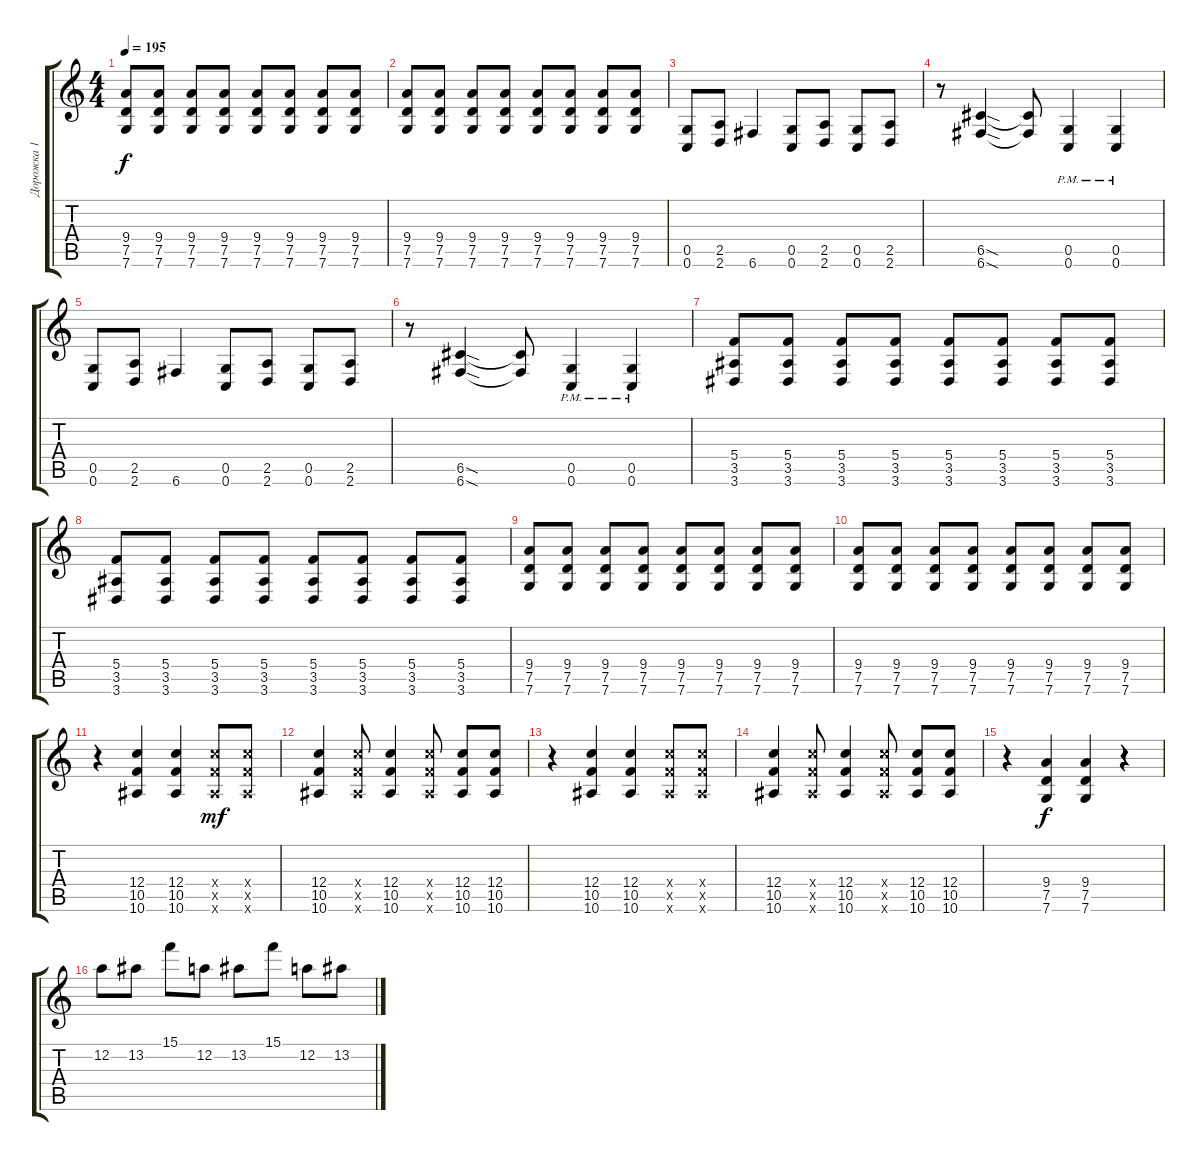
\track ("Дорожка 1" "Дорожка 1") {instrument distortionguitar}
\staff {score tabs}
\tuning (D4 A3 F3 C3 G2 C2) {hide}
\ts (4 4)
\tempo 195
\clef g2
\ks c
(9.4 7.5 7.6).8{dy f} (9.4 7.5 7.6).8 (9.4 7.5 7.6).8 (9.4 7.5 7.6).8 (9.4 7.5 7.6).8 (9.4 7.5 7.6).8 (9.4 7.5 7.6).8 (9.4 7.5 7.6).8 |
(9.4 7.5 7.6).8 (9.4 7.5 7.6).8 (9.4 7.5 7.6).8 (9.4 7.5 7.6).8 (9.4 7.5 7.6).8 (9.4 7.5 7.6).8 (9.4 7.5 7.6).8 (9.4 7.5 7.6).8 |
(0.5 0.6).8 (2.5 2.6).8 6.6.4 (0.5 0.6).8 (2.5 2.6).8 (0.5 0.6).8 (2.5 2.6).8 |
r.8 (6.5{sod} 6.6{sod}).4 (6.5{t} 6.6{t}).8 (0.5{pm} 0.6{pm}).4 (0.5{pm} 0.6{pm}).4 |
(0.5 0.6).8 (2.5 2.6).8 6.6.4 (0.5 0.6).8 (2.5 2.6).8 (0.5 0.6).8 (2.5 2.6).8 |
r.8 (6.5{sod} 6.6{sod}).4 (6.5{t} 6.6{t}).8 (0.5{pm} 0.6{pm}).4 (0.5{pm} 0.6{pm}).4 |
(5.4 3.5 3.6).8 (5.4 3.5 3.6).8 (5.4 3.5 3.6).8 (5.4 3.5 3.6).8 (5.4 3.5 3.6).8 (5.4 3.5 3.6).8 (5.4 3.5 3.6).8 (5.4 3.5 3.6).8 |
(5.4 3.5 3.6).8 (5.4 3.5 3.6).8 (5.4 3.5 3.6).8 (5.4 3.5 3.6).8 (5.4 3.5 3.6).8 (5.4 3.5 3.6).8 (5.4 3.5 3.6).8 (5.4 3.5 3.6).8 |
(9.4 7.5 7.6).8 (9.4 7.5 7.6).8 (9.4 7.5 7.6).8 (9.4 7.5 7.6).8 (9.4 7.5 7.6).8 (9.4 7.5 7.6).8 (9.4 7.5 7.6).8 (9.4 7.5 7.6).8 |
(9.4 7.5 7.6).8 (9.4 7.5 7.6).8 (9.4 7.5 7.6).8 (9.4 7.5 7.6).8 (9.4 7.5 7.6).8 (9.4 7.5 7.6).8 (9.4 7.5 7.6).8 (9.4 7.5 7.6).8 |
r.4 (12.4 10.5 10.6).4 (12.4 10.5 10.6).4 (12.4{x} 10.5{x} 10.6{x}).8{dy mf} (12.4{x} 10.5{x} 10.6{x}).8 |
(12.4 10.5 10.6).4 (12.4{x} 10.5{x} 10.6{x}).8 (12.4 10.5 10.6).4 (12.4{x} 10.5{x} 10.6{x}).8 (12.4 10.5 10.6).8 (12.4 10.5 10.6).8 |
r.4 (12.4 10.5 10.6).4 (12.4 10.5 10.6).4 (12.4{x} 10.5{x} 10.6{x}).8 (12.4{x} 10.5{x} 10.6{x}).8 |
(12.4 10.5 10.6).4 (12.4{x} 10.5{x} 10.6{x}).8 (12.4 10.5 10.6).4 (12.4{x} 10.5{x} 10.6{x}).8 (12.4 10.5 10.6).8 (12.4 10.5 10.6).8 |
r.4 (9.4 7.5 7.6).4{dy f} (9.4 7.5 7.6).4 r.4 |
12.2.8 13.2.8 15.1.8 12.2.8 13.2.8 15.1.8 12.2.8 13.2.8
